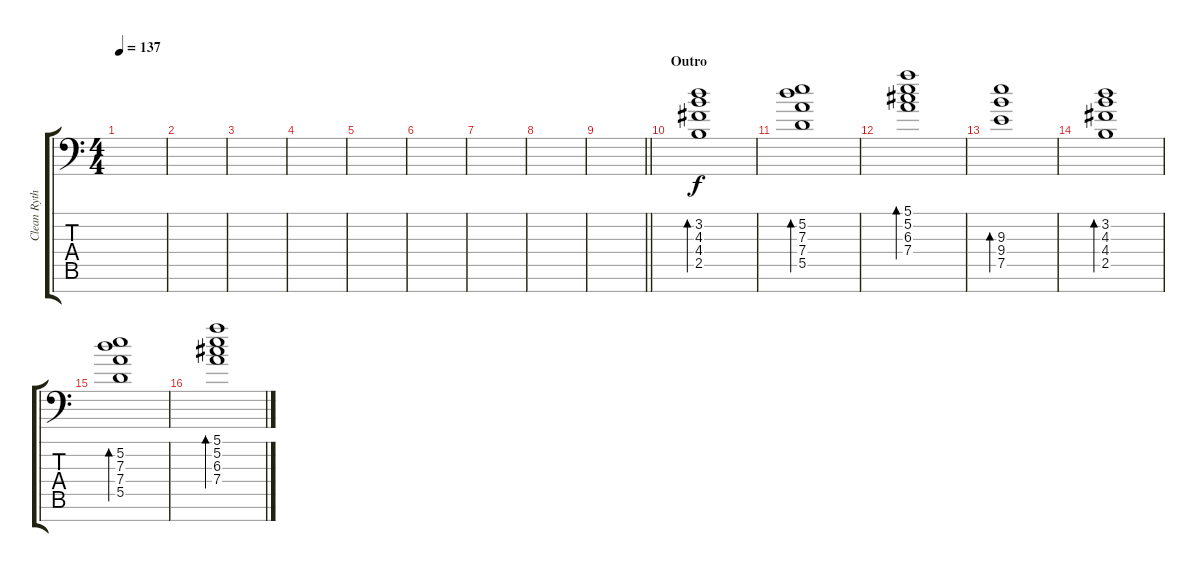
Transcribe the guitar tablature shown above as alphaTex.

\track ("Clean Rythme" "Clean Ryth") {instrument electricguitarjazz}
\staff {score tabs}
\tuning (E4 B3 G3 D3 A2 E2 A1) {hide}
\ts (4 4)
\tempo 137
\clef f4
\ks c
|
|
|
|
|
|
|
|
\barLineRight lightlight
|
\section ("" "Outro")
(3.2 4.3 4.4 2.5).1{bd 120} |
(5.2 7.3 7.4 5.5).1{bd 120} |
(5.1 5.2 6.3 7.4).1{bd 120} |
(9.3 9.4 7.5).1{bd 120} |
(3.2 4.3 4.4 2.5).1{bd 120} |
(5.2 7.3 7.4 5.5).1{bd 120} |
(5.1 5.2 6.3 7.4).1{bd 120}
